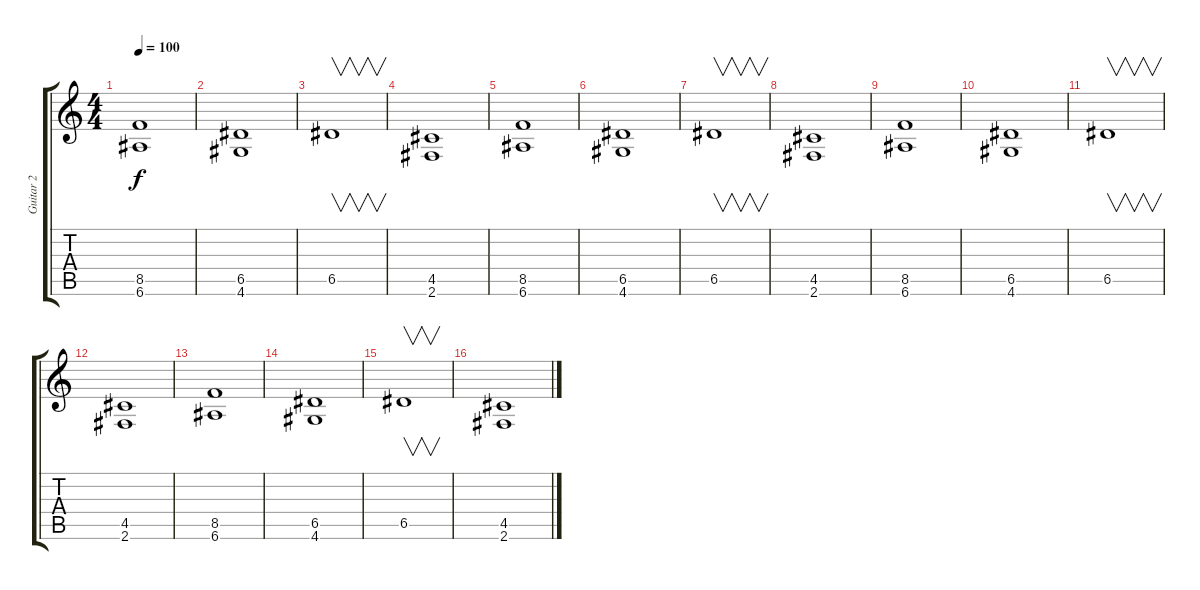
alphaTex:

\track ("Guitar 2" "Guitar 2") {instrument distortionguitar}
\staff {score tabs}
\tuning (E4 B3 G3 D3 A2 E2) {hide}
\ts (4 4)
\tempo 100
\clef g2
\ks c
(8.5 6.6).1{dy f} |
(6.5 4.6).1 |
6.5.1{v} |
(4.5 2.6).1 |
(8.5 6.6).1 |
(6.5 4.6).1 |
6.5.1{v} |
(4.5 2.6).1 |
(8.5 6.6).1 |
(6.5 4.6).1 |
6.5.1{v} |
(4.5 2.6).1 |
(8.5 6.6).1 |
(6.5 4.6).1 |
6.5.1{v} |
(4.5 2.6).1
